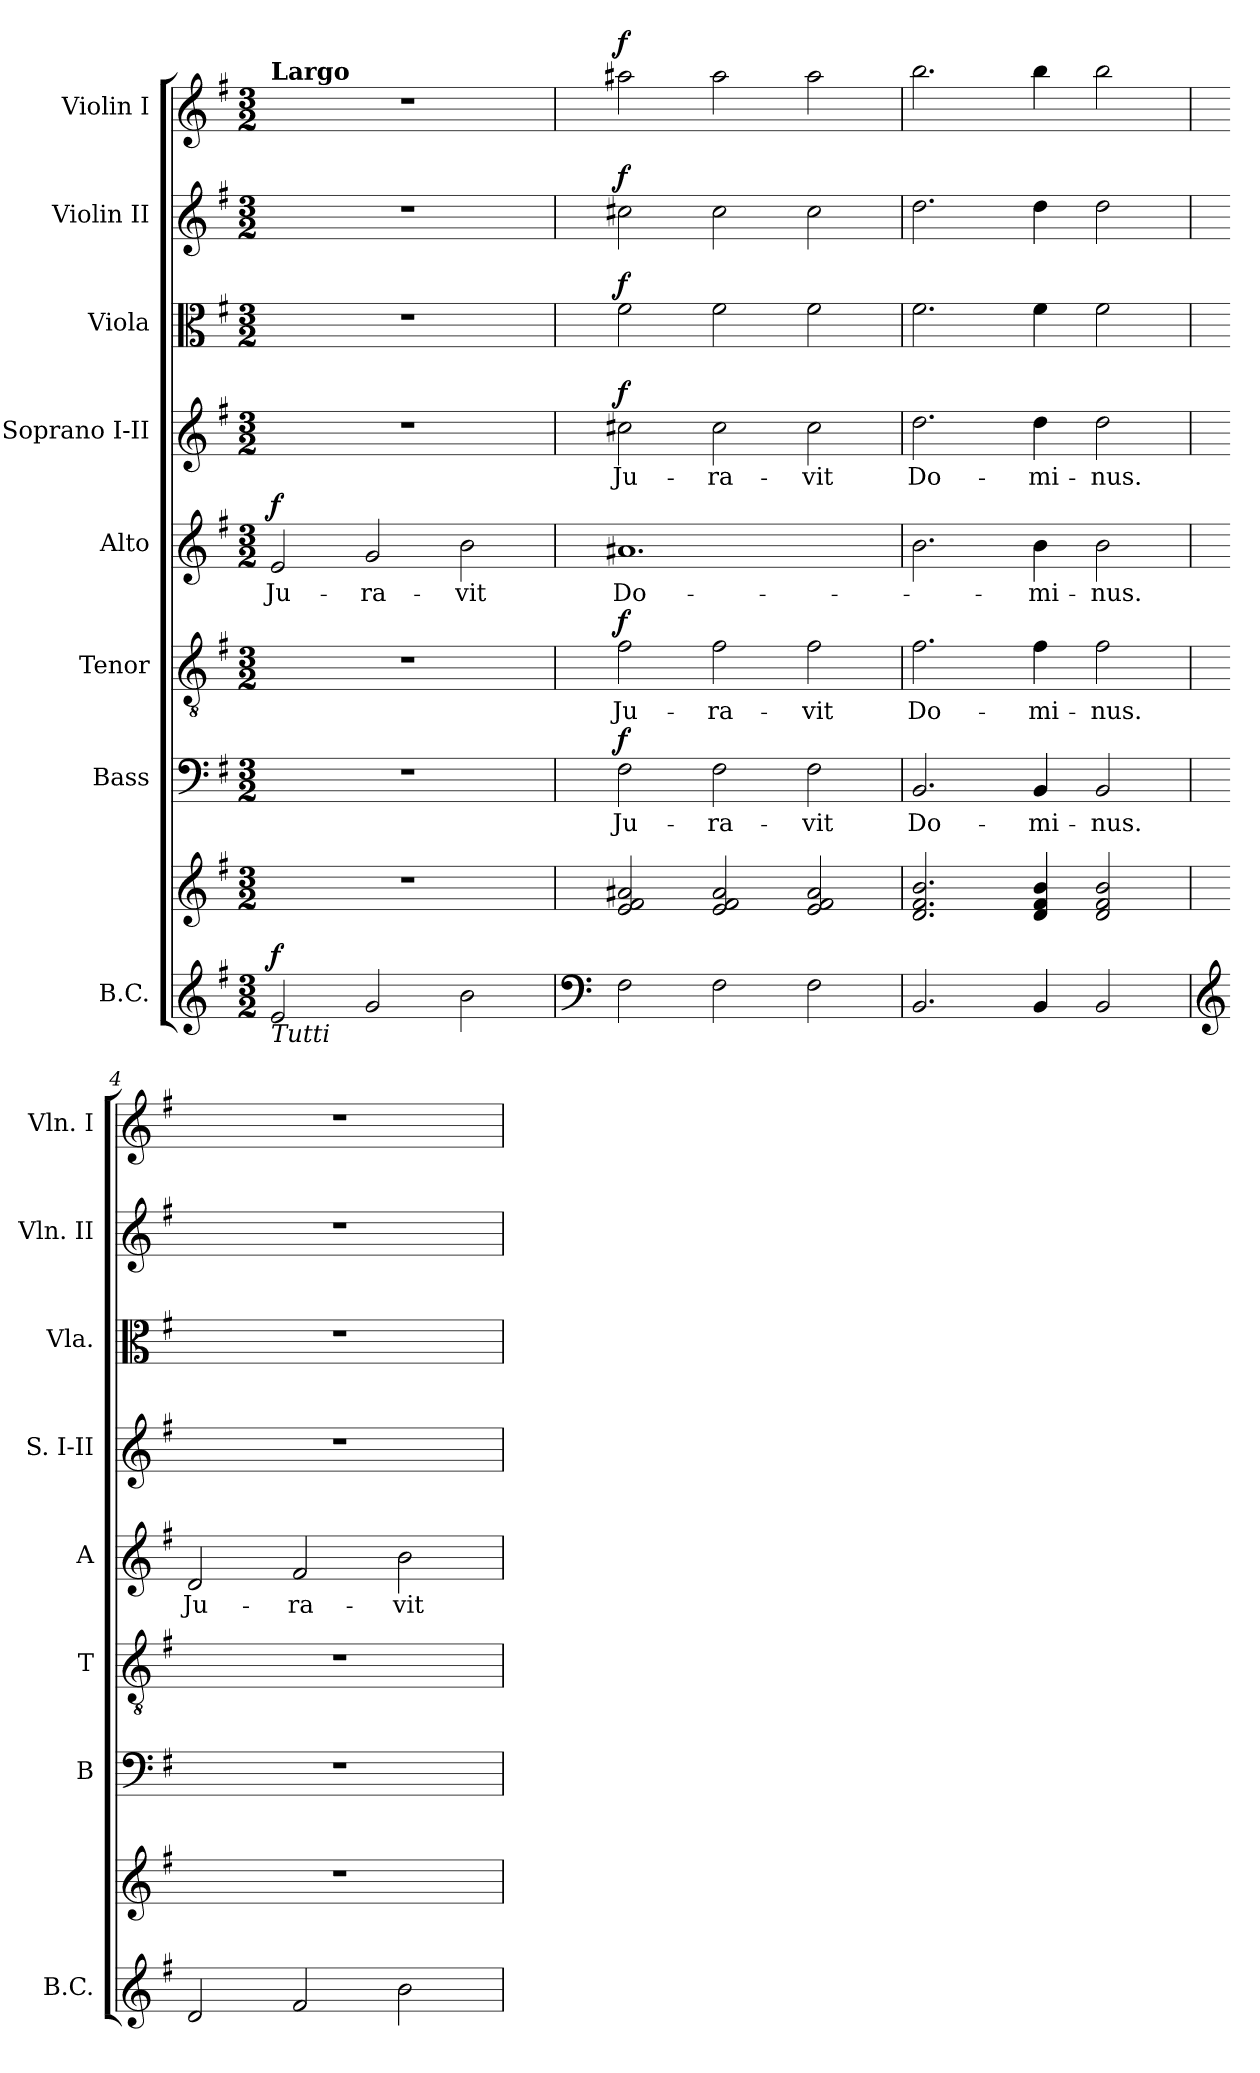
**kern	**kern	**dynam	**kern	**text	**dynam	**kern	**text	**dynam	**kern	**text	**dynam	**kern	**text	**dynam	**kern	**dynam	**kern	**dynam	**kern	**dynam
*part8	*part8	*part8	*part7	*part7	*part7	*part6	*part6	*part6	*part5	*part5	*part5	*part4	*part4	*part4	*part3	*part3	*part2	*part2	*part1	*part1
*staff9	*staff8	*staff8/9	*staff7	*staff7	*staff7	*staff6	*staff6	*staff6	*staff5	*staff5	*staff5	*staff4	*staff4	*staff4	*staff3	*staff3	*staff2	*staff2	*staff1	*staff1
*I"B.C.	*	*	*I"Bass	*	*	*I"Tenor	*	*	*I"Alto	*	*	*I"Soprano I-II	*	*	*I"Viola	*	*I"Violin II	*	*I"Violin I	*
*I'B.C.	*	*	*I'B	*	*	*I'T	*	*	*I'A	*	*	*I'S. I-II	*	*	*I'Vla.	*	*I'Vln. II	*	*I'Vln. I	*
*clefG2	*clefG2	*	*clefF4	*	*	*clefGv2	*	*	*clefG2	*	*	*clefG2	*	*	*clefC3	*	*clefG2	*	*clefG2	*
*k[f#]	*k[f#]	*	*k[f#]	*	*	*k[f#]	*	*	*k[f#]	*	*	*k[f#]	*	*	*k[f#]	*	*k[f#]	*	*k[f#]	*
*e:	*e:	*	*e:	*	*	*e:	*	*	*e:	*	*	*e:	*	*	*e:	*	*e:	*	*e:	*
*M3/2	*M3/2	*	*M3/2	*	*	*M3/2	*	*	*M3/2	*	*	*M3/2	*	*	*M3/2	*	*M3/2	*	*M3/2	*
=1	=1	=1	=1	=1	=1	=1	=1	=1	=1	=1	=1	=1	=1	=1	=1	=1	=1	=1	=1	=1
!	!	!	!	!	!	!	!	!	!	!	!	!	!	!	!	!	!	!	!LO:TX:a:B:t=Largo	!
!LO:TX:b:i:t=Tutti	!	!	!	!	!	!	!	!	!	!	!	!	!	!	!	!	!	!	!	!
!	!	!LO:DY:a=2	!	!	!	!	!	!	!	!LO:LY:b	!LO:DY:a	!	!	!	!	!	!	!	!	!
2e/	1.r	f	1.r	.	.	1.r	.	.	2e/	Ju-	f	1.r	.	.	1.r	.	1.r	.	1.r	.
!	!	!	!	!	!	!	!	!	!	!LO:LY:b	!	!	!	!	!	!	!	!	!	!
2g/	.	.	.	.	.	.	.	.	2g/	-ra-	.	.	.	.	.	.	.	.	.	.
!	!	!	!	!	!	!	!	!	!	!LO:LY:b	!	!	!	!	!	!	!	!	!	!
2b\	.	.	.	.	.	.	.	.	2b\	-vit	.	.	.	.	.	.	.	.	.	.
=2	=2	=2	=2	=2	=2	=2	=2	=2	=2	=2	=2	=2	=2	=2	=2	=2	=2	=2	=2	=2
*clefF4	*	*	*	*	*	*	*	*	*	*	*	*	*	*	*	*	*	*	*	*
!	!	!	!	!LO:LY:b	!LO:DY:a	!	!LO:LY:b	!LO:DY:a	!	!LO:LY:b	!	!	!LO:LY:b	!LO:DY:a	!	!LO:DY:a	!	!LO:DY:a	!	!LO:DY:a
2F#\	2e/ 2f#/ 2a#X/	.	2F#\	Ju-	f	2f#\	Ju-	f	1.a#X	Do-	.	2cc#X\	Ju-	f	2f#\	f	2cc#X\	f	2aa#X\	f
!	!	!	!	!LO:LY:b	!	!	!LO:LY:b	!	!	!	!	!	!LO:LY:b	!	!	!	!	!	!	!
2F#\	2e/ 2f#/ 2a#/	.	2F#\	-ra-	.	2f#\	-ra-	.	.	.	.	2cc#\	-ra-	.	2f#\	.	2cc#\	.	2aa#\	.
!	!	!	!	!LO:LY:b	!	!	!LO:LY:b	!	!	!	!	!	!LO:LY:b	!	!	!	!	!	!	!
2F#\	2e/ 2f#/ 2a#/	.	2F#\	-vit	.	2f#\	-vit	.	.	.	.	2cc#\	-vit	.	2f#\	.	2cc#\	.	2aa#\	.
=3	=3	=3	=3	=3	=3	=3	=3	=3	=3	=3	=3	=3	=3	=3	=3	=3	=3	=3	=3	=3
!	!	!	!	!LO:LY:b	!	!	!LO:LY:b	!	!	!	!	!	!LO:LY:b	!	!	!	!	!	!	!
2.BB/	2.d/ 2.f#/ 2.b/	.	2.BB/	Do-	.	2.f#\	Do-	.	2.b\	.	.	2.dd\	Do-	.	2.f#\	.	2.dd\	.	2.bb\	.
!	!	!	!	!LO:LY:b	!	!	!LO:LY:b	!	!	!LO:LY:b	!	!	!LO:LY:b	!	!	!	!	!	!	!
4BB/	4d/ 4f#/ 4b/	.	4BB/	-mi-	.	4f#\	-mi-	.	4b\	-mi-	.	4dd\	-mi-	.	4f#\	.	4dd\	.	4bb\	.
!	!	!	!	!LO:LY:b	!	!	!LO:LY:b	!	!	!LO:LY:b	!	!	!LO:LY:b	!	!	!	!	!	!	!
2BB/	2d/ 2f#/ 2b/	.	2BB/	-nus.	.	2f#\	-nus.	.	2b\	-nus.	.	2dd\	-nus.	.	2f#\	.	2dd\	.	2bb\	.
=4	=4	=4	=4	=4	=4	=4	=4	=4	=4	=4	=4	=4	=4	=4	=4	=4	=4	=4	=4	=4
*clefG2	*	*	*	*	*	*	*	*	*	*	*	*	*	*	*	*	*	*	*	*
!	!	!	!	!	!	!	!	!	!	!LO:LY:b	!	!	!	!	!	!	!	!	!	!
2d/	1.r	.	1.r	.	.	1.r	.	.	2d/	Ju-	.	1.r	.	.	1.r	.	1.r	.	1.r	.
!	!	!	!	!	!	!	!	!	!	!LO:LY:b	!	!	!	!	!	!	!	!	!	!
2f#/	.	.	.	.	.	.	.	.	2f#/	-ra-	.	.	.	.	.	.	.	.	.	.
!	!	!	!	!	!	!	!	!	!	!LO:LY:b	!	!	!	!	!	!	!	!	!	!
2b\	.	.	.	.	.	.	.	.	2b\	-vit	.	.	.	.	.	.	.	.	.	.
=	=	=	=	=	=	=	=	=	=	=	=	=	=	=	=	=	=	=	=	=
*-	*-	*-	*-	*-	*-	*-	*-	*-	*-	*-	*-	*-	*-	*-	*-	*-	*-	*-	*-	*-
